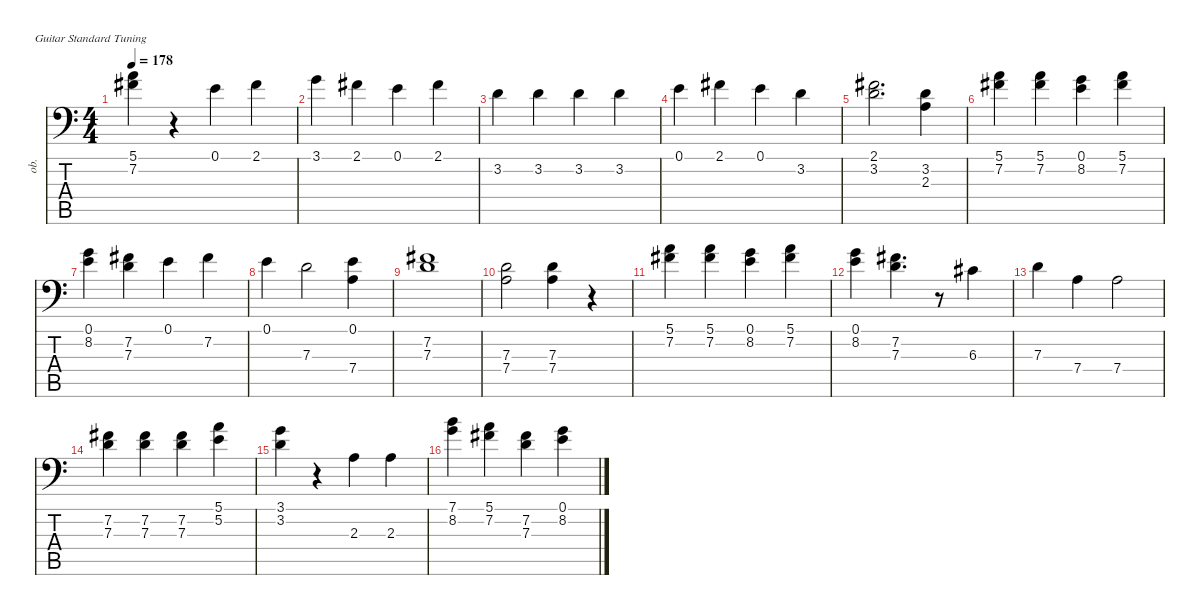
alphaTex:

\defaultSystemsLayout 4
\hideDynamics
\bracketExtendMode nobrackets
\otherSystemsTrackNameOrientation horizontal
\track ("Vocals" "ob.") {mute instrument oboe}
\staff {score tabs}
\tuning (E4 B3 G3 D3 A2 E2)
\ts (4 4)
\tempo 178
\clef f4
\ks c
(5.1 7.2{acc #}).4{dy ff beam Down} r.4{beam Down} 0.1.4{dy fff beam Down} 2.1{acc #}.4{beam Down} |
3.1.4{beam Down} 2.1{acc #}.4{beam Down} 0.1.4{beam Down} 2.1{acc #}.4{beam Down} |
3.2.4{beam Down} 3.2.4{beam Down} 3.2.4{beam Down} 3.2.4{beam Down} |
0.1.4{beam Down} 2.1{acc #}.4{beam Down} 0.1.4{beam Down} 3.2.4{dy ff beam Down} |
(2.1{acc #} 3.2).2{d beam Down} (3.2 2.3).4{beam Down} |
(5.1 7.2{acc #}).4{beam Down} (5.1 7.2{acc #}).4{beam Down} (0.1 8.2).4{dy fff beam Down} (5.1 7.2{acc #}).4{dy ff beam Down} |
(0.1 8.2).4{dy fff beam Down} (7.2{acc #} 7.3).4{dy ff beam Down} 0.1.4{beam Down} 7.2{acc #}.4{beam Down} |
0.1.4{beam Down} 7.3.2{beam Down} (0.1 7.4).4{beam Down} |
(7.2{acc #} 7.3).1{beam Down} |
(7.3 7.4).2{beam Down} (7.3 7.4).4{beam Down} r.4{beam Down} |
(5.1 7.2{acc #}).4{beam Down} (5.1 7.2{acc #}).4{beam Down} (0.1 8.2).4{dy fff beam Down} (5.1 7.2{acc #}).4{dy ff beam Down} |
(0.1 8.2).4{dy fff beam Down} (7.2{acc #} 7.3).4{d dy ff beam Down} r.8{beam Down} 6.3{acc #}.4{dy fff beam Down} |
7.3.4{beam Down} 7.4.4{dy ff beam Down} 7.4.2{dy fff beam Down} |
(7.2{acc #} 7.3).4{dy ff beam Down} (7.2{acc #} 7.3).4{beam Down} (7.2{acc #} 7.3).4{beam Down} (5.1 5.2).4{beam Down} |
(3.1 3.2).4{beam Down} r.4{beam Down} 2.3.4{dy fff beam Down} 2.3.4{beam Down} |
(7.1 8.2).4{dy ff beam Down} (5.1 7.2{acc #}).4{beam Down} (7.2{acc #} 7.3).4{beam Down} (0.1 8.2).4{dy fff beam Down}
